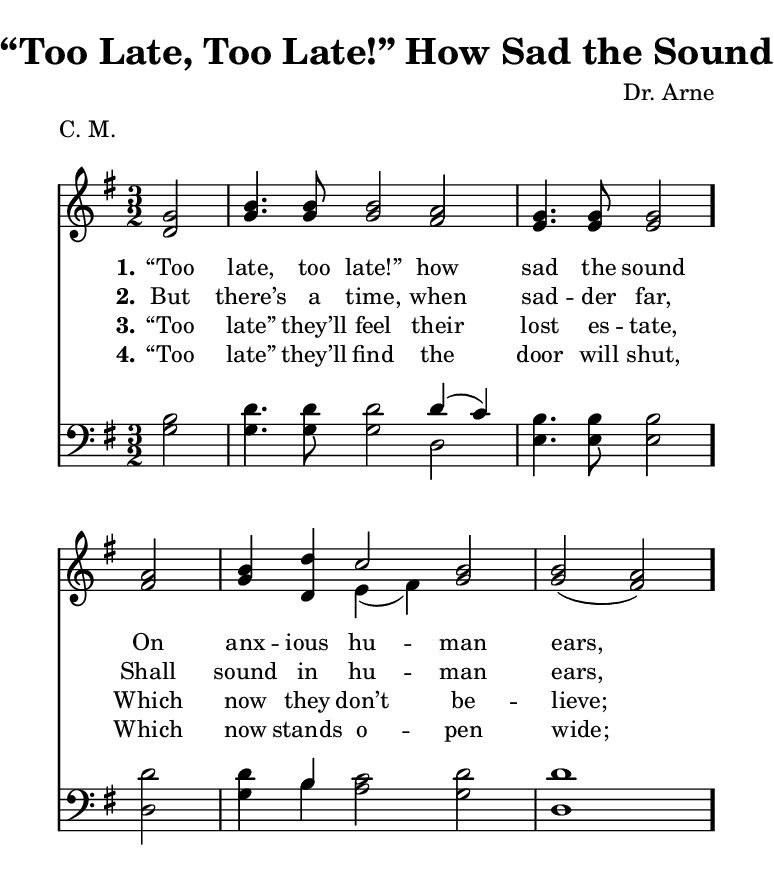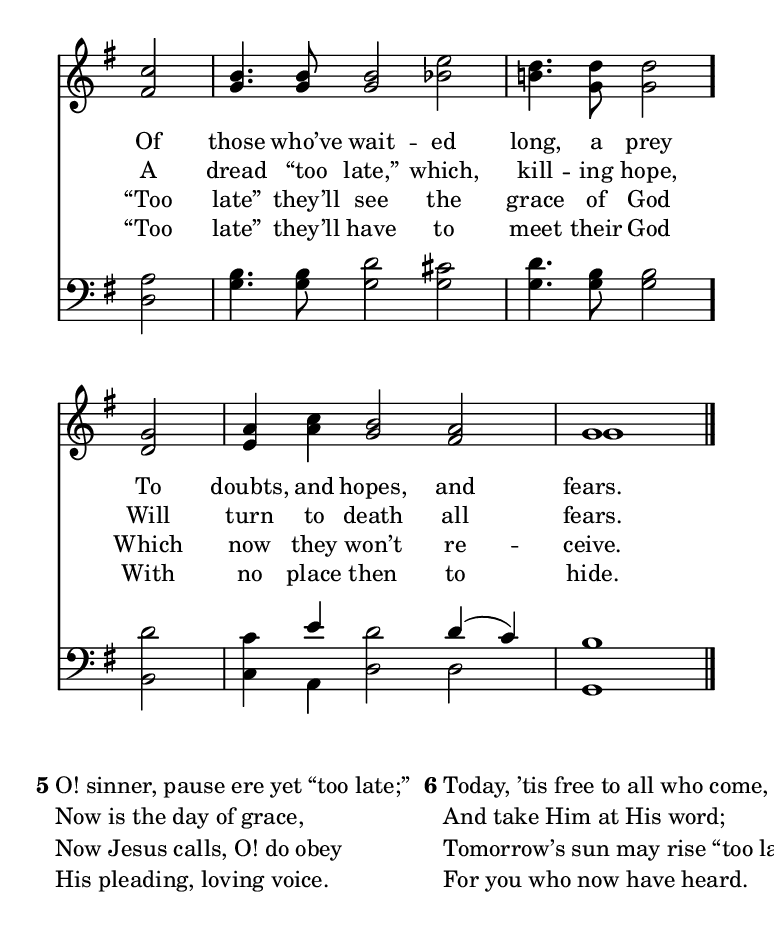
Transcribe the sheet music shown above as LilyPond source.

\include "common/global.ily"
\paper {
  \include "common/paper.ily"
  ragged-bottom = ##t
  page-count = #(cond (is-eogsized 2) (#t #f))
  systems-per-page = #(cond (is-eogsized 1) (#t #f))
}

\header{
  hymnnumber = "46"
  title = "“Too Late, Too Late!” How Sad the Sound"
  tunename = "Arlington"
  meter = "C. M."
  poet = ""
  composer = "Dr. Arne"
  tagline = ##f
}

% for fermata in MIDI
ta = { \tempo 4=120 }
tb = { \tempo 4=60  }

patternAA = { c2 | c4. c8 c2 c2      | c4. c8 c2 }
patternAB = { c2 | c4. c8 c2 c4( c4) | c4. c8 c2 }
patternBA = { c2 | c4 c4 c2      c2      | c2( c2) }
patternBB = { c2 | c4 c4 c4( c4) c2      | c2( c2) }
patternBC = { c2 | c4 c4 c2      c2      | c1      }
patternBD = { c2 | c4 c4 c2      c4( c4) | c1      }

global = {
  \include "common/overrides.ily"
  \override Staff.TimeSignature.style = #'numbered
  \time 3/2
  \override Score.MetronomeMark.transparent = ##t % hide all fermata changes too
  \ta
  \key g \major
  \partial 2
  \autoBeamOff
}

notesSoprano = {
\global
\relative c'' {

  \changePitch \patternAA { g | b b b a | g g g }
  \changePitch \patternBA { a | b d c b | b a }
  \changePitch \patternAA { c | b b b e | d d d }
  \changePitch \patternBC { g, | a c b a | g }

  \bar "|."

}
}

notesAlto = {
\global
\relative e' {

  \changePitch \patternAA { d | g g g fis | e e e }
  \changePitch \patternBB { fis | g d e fis g | g fis }
  \changePitch \patternAA { fis | g g g bes | b! g g }
  \changePitch \patternBC { d | e a g fis | g }

}
}

notesTenor = {
\global
\relative a {

  \changePitch \patternAB { b | d d d d c | b b b }
  \changePitch \patternBC { d | d b c d | d }
  \changePitch \patternAA { a | b b d cis | d b b }
  \changePitch \patternBD { d | c e d d c | b }

}
}

notesBass = {
\global
\relative f {

  \changePitch \patternAA { g | g g g d | e e e }
  \changePitch \patternBC { d | g b a g | d }
  \changePitch \patternAA { d | g g g g | g g g }
  \changePitch \patternBC { b, | c a d d | g, }

}
}

wordsA = \lyricmode {
\set stanza = "1."

“Too late, too late!” how sad the sound \bar "."
On anx -- ious hu -- man ears, \bar "." \break
Of those who’ve wait -- ed long, a prey \bar "."
To doubts, and hopes, and fears. \bar "." \break

}

wordsB = \lyricmode {
\set stanza = "2."

But there’s a time, when sad -- der far,
Shall sound in hu -- man ears,
A dread “too late,” which, kill -- ing hope,
Will turn to death all fears.

}

wordsC = \lyricmode {
\set stanza = "3."

“Too late” they’ll feel their lost es -- tate,
Which now they don’t be -- lieve;
“Too late” they’ll see the grace of God
Which now they won’t re -- ceive.

}

wordsD = \lyricmode {
\set stanza = "4."

“Too late” they’ll find the door will shut,
Which now stands o -- pen wide;
“Too late” they’ll have to meet their God
With no place then to hide.

}

wordsE = \markuplist {

\line { O! sinner, pause ere yet “too late;” }
\line { Now is the day of grace, }
\line { Now Jesus calls, O! do obey }
\line { His pleading, loving voice. }

}

wordsF = \markuplist {

\line { Today, ’tis free to all who come, }
\line { And take Him at His word; }
\line { Tomorrow’s sun may rise “too late” }
\line { For you who now have heard. }

}

\score {
  \context ChoirStaff <<
    \context Staff = upper <<
      \set ChoirStaff.systemStartDelimiter = #'SystemStartBar
      \partcombine #'(2 . 9) \notesSoprano \notesAlto
      \context NullVoice = sopranos { \voiceOne << \notesSoprano >> }
      \context NullVoice = altos { \voiceTwo << \notesAlto >> }
      \context Lyrics = one   \lyricsto sopranos \wordsA
      \context Lyrics = two   \lyricsto sopranos \wordsB
      \context Lyrics = three \lyricsto sopranos \wordsC
      \context Lyrics = four  \lyricsto sopranos \wordsD
    >>
    \context Staff = men <<
      \clef bass
      \partcombine #'(2 . 9) \notesTenor \notesBass
      \context NullVoice = tenors { \voiceOne << \notesTenor >> }
      \context NullVoice = basses { \voiceTwo << \notesBass >> }
    >>
  >>
  \layout {
    \include "common/layout.ily"
  }
  \midi{
    \include "common/midi.ily"
  }
}

\markup { \fill-line { %\column {
  \hspace #0.1
	\line{ \bold 5 \column { \wordsE } } %\combine \null \vspace #0.4
  \hspace #0.1
  \line{ \bold 6 \column { \wordsF } } %\combine \null \vspace #0.4
  \hspace #0.1
} } %}

\version "2.19.49"  % necessary for upgrading to future LilyPond versions.

% vi:set et ts=2 sw=2 ai nocindent syntax=lilypond:
